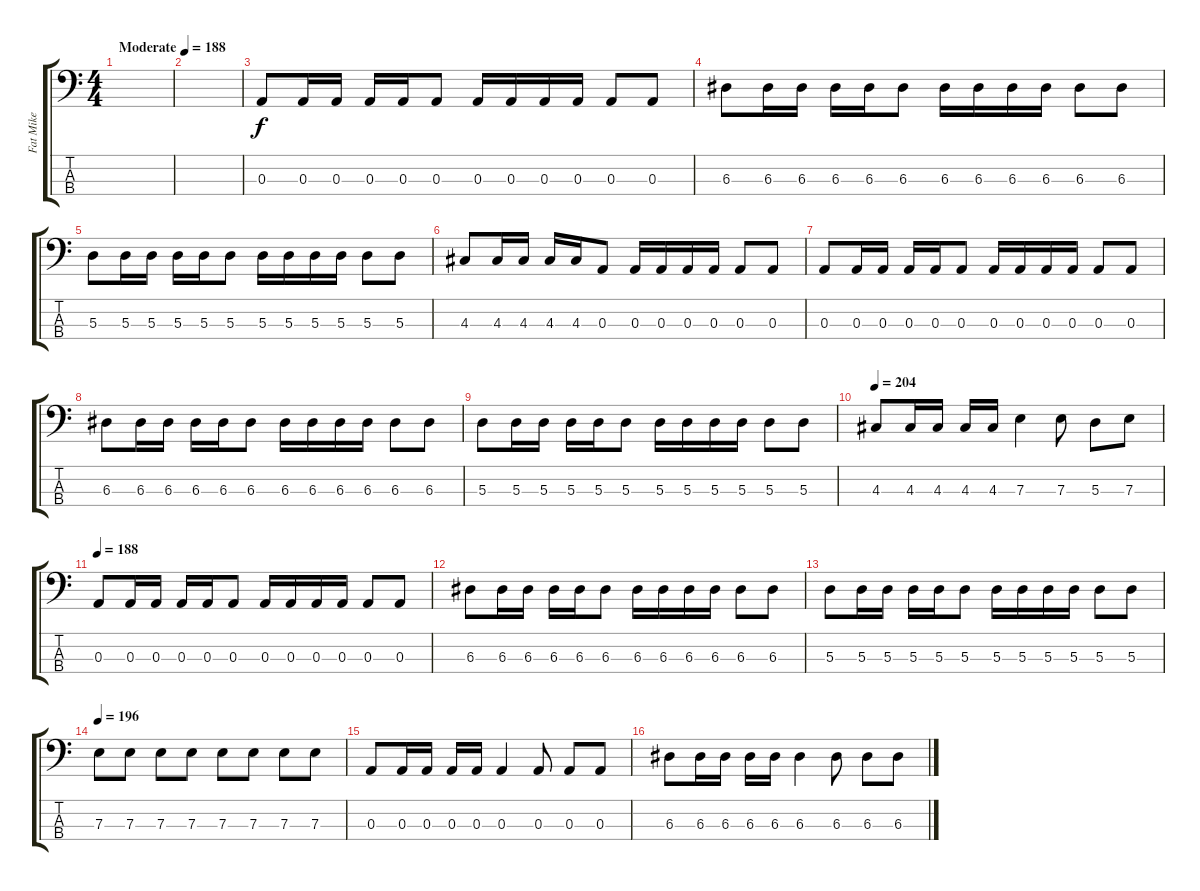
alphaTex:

\track ("Fat Mike" "Fat Mike") {instrument slapbass2}
\staff {score tabs}
\tuning (G2 D2 A1 E1) {hide}
\ts (4 4)
\tempo (188 "Moderate")
\clef f4
\ks c
|
|
0.3.8 0.3.16 0.3.16 0.3.16 0.3.16 0.3.8 0.3.16 0.3.16 0.3.16 0.3.16 0.3.8 0.3.8 |
6.3.8 6.3.16 6.3.16 6.3.16 6.3.16 6.3.8 6.3.16 6.3.16 6.3.16 6.3.16 6.3.8 6.3.8 |
5.3.8 5.3.16 5.3.16 5.3.16 5.3.16 5.3.8 5.3.16 5.3.16 5.3.16 5.3.16 5.3.8 5.3.8 |
4.3.8 4.3.16 4.3.16 4.3.16 4.3.16 0.3.8 0.3.16 0.3.16 0.3.16 0.3.16 0.3.8 0.3.8 |
0.3.8 0.3.16 0.3.16 0.3.16 0.3.16 0.3.8 0.3.16 0.3.16 0.3.16 0.3.16 0.3.8 0.3.8 |
6.3.8 6.3.16 6.3.16 6.3.16 6.3.16 6.3.8 6.3.16 6.3.16 6.3.16 6.3.16 6.3.8 6.3.8 |
5.3.8 5.3.16 5.3.16 5.3.16 5.3.16 5.3.8 5.3.16 5.3.16 5.3.16 5.3.16 5.3.8 5.3.8 |
\tempo 204
4.3.8 4.3.16 4.3.16 4.3.16 4.3.16 7.3.4 7.3.8 5.3.8 7.3.8 |
\tempo 188
0.3.8 0.3.16 0.3.16 0.3.16 0.3.16 0.3.8 0.3.16 0.3.16 0.3.16 0.3.16 0.3.8 0.3.8 |
6.3.8 6.3.16 6.3.16 6.3.16 6.3.16 6.3.8 6.3.16 6.3.16 6.3.16 6.3.16 6.3.8 6.3.8 |
5.3.8 5.3.16 5.3.16 5.3.16 5.3.16 5.3.8 5.3.16 5.3.16 5.3.16 5.3.16 5.3.8 5.3.8 |
\tempo 196
7.3.8 7.3.8 7.3.8 7.3.8 7.3.8 7.3.8 7.3.8 7.3.8 |
0.3.8 0.3.16 0.3.16 0.3.16 0.3.16 0.3.4 0.3.8 0.3.8 0.3.8 |
6.3.8 6.3.16 6.3.16 6.3.16 6.3.16 6.3.4 6.3.8 6.3.8 6.3.8
